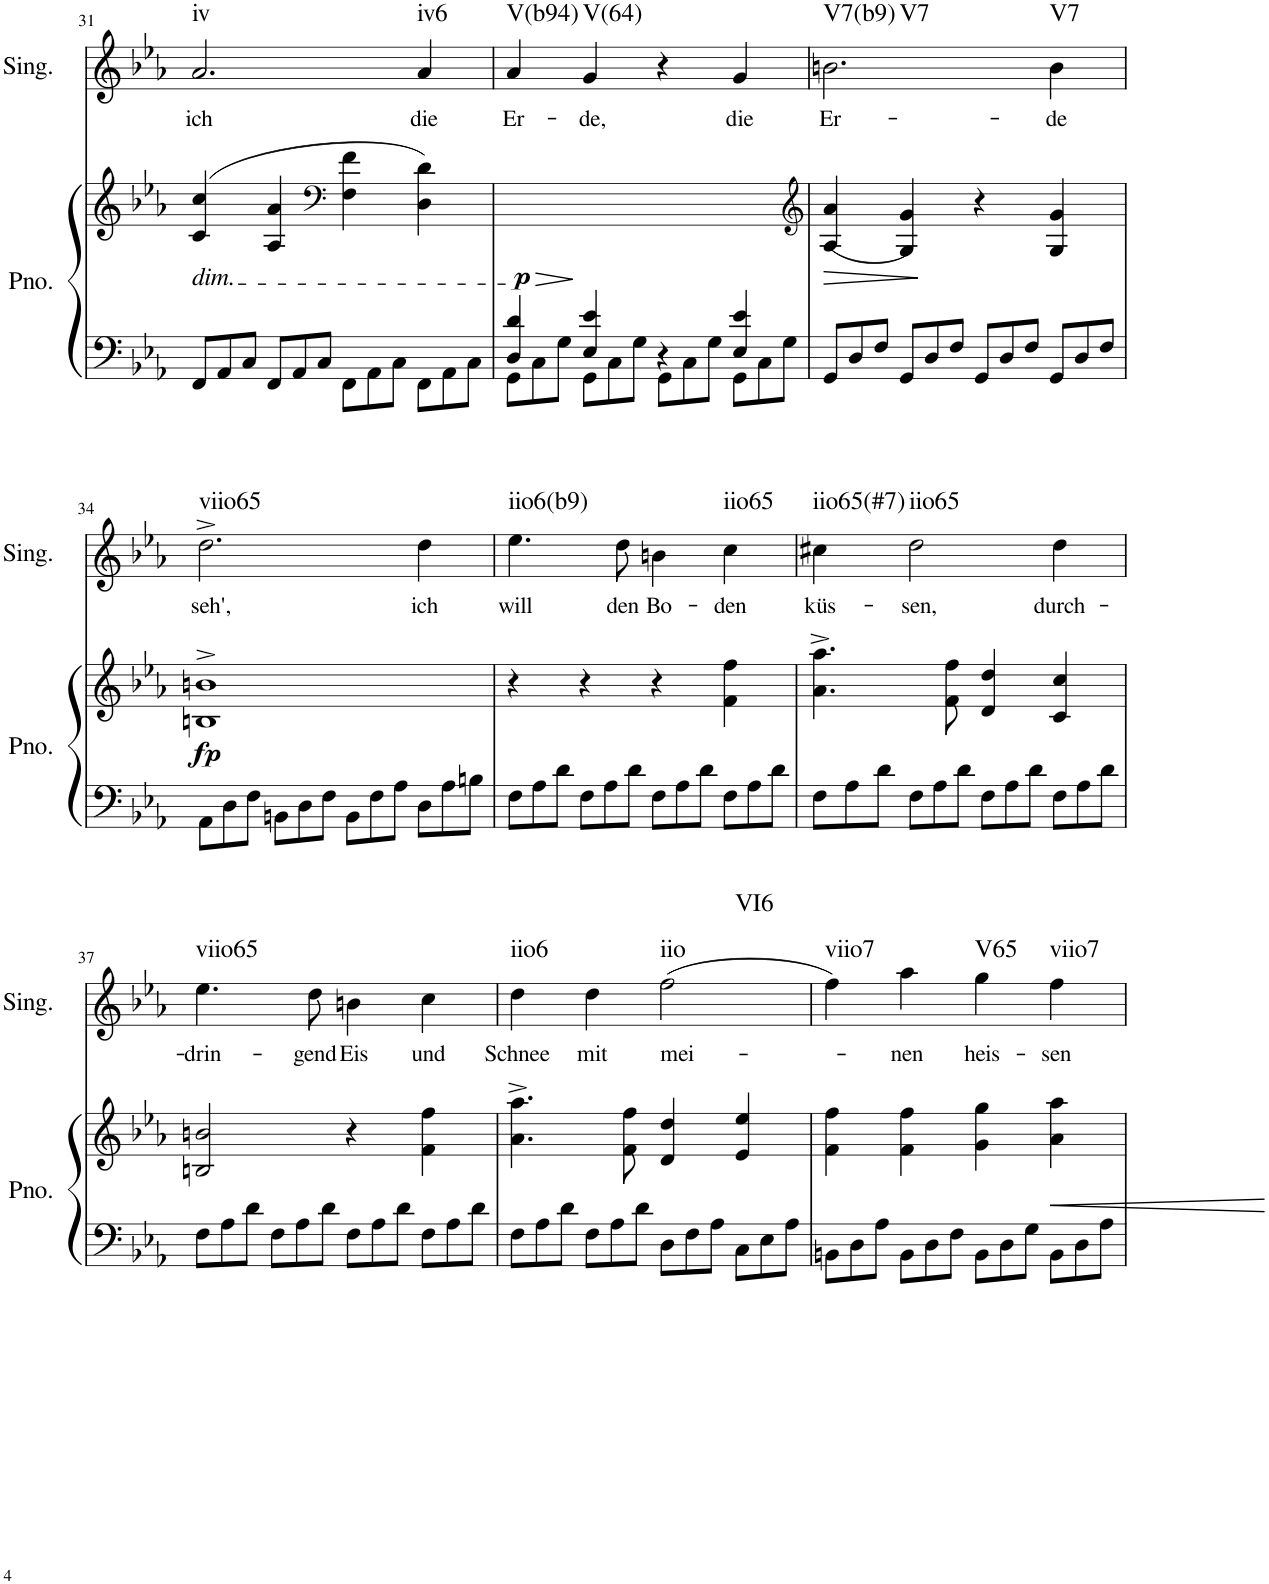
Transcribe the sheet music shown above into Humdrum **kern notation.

**kern	**kern	**dynam	**kern	**text	**harte
*part2	*part2	*part2	*part1	*part1	*part1
*staff3	*staff2	*staff2/3	*staff1	*staff1	*
*I"Pianoforte	*	*	*I"Singstimme	*	*
*I'Pno.	*	*	*I'Sing.	*	*
!!LO:PB:g=z
*clefF4	*clefG2	*	*clefG2	*	*
*k[b-e-a-]	*k[b-e-a-]	*	*k[b-e-a-]	*	*
*M4/4	*M4/4	*	*M4/4	*	*
*met(c)	*met(c)	*	*met(c)	*	*
*Xtuplet	*	*	*	*	*
=31	=31	=31	=31	=31	=31
!	!LO:TX:b:i:t=dim.	!	!	!	!
!	!	!	!	!LO:LY:b	!LO:H:kt=iv
12FF/L	(4c/ 4cc/	.	2.a-/	ich	N
12AA-/	.	.	.	.	.
12C/J	.	.	.	.	.
12FF/L	4A-/ 4a-/	.	.	.	.
12AA-/	.	.	.	.	.
12C/J	.	.	.	.	.
*	*clefF4	*	*	*	*
12FF\L	4F\ 4f\	.	.	.	.
12AA-\	.	.	.	.	.
12C\J	.	.	.	.	.
!	!	!	!	!LO:LY:b	!LO:H:kt=iv6
12FF\L	4D\ 4d\)	.	4a-/	die	N
12AA-\	.	.	.	.	.
12C\J	.	.	.	.	.
=32	=32	=32	=32	=32	=32
*^	*	*	*	*	*
!	!	!	!LO:DY:b	!	!LO:LY:b	!LO:H:kt=V(b94)
4D/ 4d/	12GG\L	2ryy	p	4a-/	Er-	N
.	12C\	.	.	.	.	.
.	12G\J	.	.	.	.	.
!	!	!	!	!	!LO:LY:b	!LO:H:kt=V(64)
4E-/ 4e-/	12GG\L	.	.	4g/	-de,	N
.	12C\	.	.	.	.	.
.	12G\J	.	.	.	.	.
4ryy	12GG\L	4r	.	4r	.	.
.	12C\	.	.	.	.	.
.	12G\J	.	.	.	.	.
!	!	!	!	!	!LO:LY:b	!
4E-/ 4e-/	12GG\L	4ryy	.	4g/	die	.
.	12C\	.	.	.	.	.
.	12G\J	.	.	.	.	.
*v	*v	*	*	*	*	*
=33	=33	=33	=33	=33	=33
*	*clefG2	*	*	*	*
*^	*	*	*	*	*
!	!	!	!LO:HP:b	!	!LO:LY:b	!LO:H:n=1:kt=V7(b9)
!	!	!	!	!	!	!LO:H:n=2:kt=V7
*v	*v	*	*	*	*	*
12GG/L	(4A-/ 4a-/	>	2.bn\	Er-	N N
12D/	.	.	.	.	.
12F/J	.	.	.	.	.
12GG/L	4G/ 4g/)	.	.	.	.
12D/	.	.	.	.	.
12F/J	.	.	.	.	.
12GG/L	4r	]	.	.	.
12D/	.	.	.	.	.
12F/J	.	.	.	.	.
!	!	!	!	!LO:LY:b	!LO:H:kt=V7
12GG/L	4G/ 4g/	.	4b\	-de	N
12D/	.	.	.	.	.
12F/J	.	.	.	.	.
!!LO:LB:g=z
=34	=34	=34	=34	=34	=34
!	!	!LO:DY:a=2	!	!LO:LY:b	!LO:H:kt=viio65
12AA-\L	1Bn^> 1bn^>	fp	2.dd^>\	seh',	N
12D\	.	.	.	.	.
12F\J	.	.	.	.	.
12BBn\L	.	.	.	.	.
12D\	.	.	.	.	.
12F\J	.	.	.	.	.
12BB\L	.	.	.	.	.
12F\	.	.	.	.	.
12A-\J	.	.	.	.	.
!	!	!	!	!LO:LY:b	!
12D\L	.	.	4dd\	ich	.
12A-\	.	.	.	.	.
12Bn\J	.	.	.	.	.
=35	=35	=35	=35	=35	=35
!	!	!	!	!LO:LY:b	!LO:H:kt=iio6(b9)
12F\L	4r	.	4.ee-\	will	N
12A-\	.	.	.	.	.
12d\J	.	.	.	.	.
12F\L	4r	.	.	.	.
12A-\	.	.	.	.	.
!	!	!	!	!LO:LY:b	!
.	.	.	8dd\	den	.
12d\J	.	.	.	.	.
!	!	!	!	!LO:LY:b	!
12F\L	4r	.	4bn\	Bo-	.
12A-\	.	.	.	.	.
12d\J	.	.	.	.	.
!	!	!	!	!LO:LY:b	!LO:H:kt=iio65
12F\L	4f\ 4ff\	.	4cc\	-den	N
12A-\	.	.	.	.	.
12d\J	.	.	.	.	.
=36	=36	=36	=36	=36	=36
!	!	!	!	!LO:LY:b	!LO:H:kt=iio65(#7)
12F\L	4.a-\^> 4.aa-\^>	.	4cc#X\	küs-	N
12A-\	.	.	.	.	.
12d\J	.	.	.	.	.
!	!	!	!	!LO:LY:b	!LO:H:kt=iio65
12F\L	.	.	2dd\	-sen,	N
12A-\	.	.	.	.	.
.	8f\ 8ff\	.	.	.	.
12d\J	.	.	.	.	.
12F\L	4d/ 4dd/	.	.	.	.
12A-\	.	.	.	.	.
12d\J	.	.	.	.	.
!	!	!	!	!LO:LY:b	!
12F\L	4c/ 4cc/	.	4dd\	durch-	.
12A-\	.	.	.	.	.
12d\J	.	.	.	.	.
!!LO:LB:g=z
=37	=37	=37	=37	=37	=37
!	!	!	!	!LO:LY:b	!LO:H:kt=viio65
12F\L	2Bn/ 2bn/	.	4.ee-\	-drin-	N
12A-\	.	.	.	.	.
12d\J	.	.	.	.	.
12F\L	.	.	.	.	.
12A-\	.	.	.	.	.
!	!	!	!	!LO:LY:b	!
.	.	.	8dd\	-gend	.
12d\J	.	.	.	.	.
!	!	!	!	!LO:LY:b	!
12F\L	4r	.	4bn\	Eis	.
12A-\	.	.	.	.	.
12d\J	.	.	.	.	.
!	!	!	!	!LO:LY:b	!
12F\L	4f\ 4ff\	.	4cc\	und	.
12A-\	.	.	.	.	.
12d\J	.	.	.	.	.
=38	=38	=38	=38	=38	=38
!	!	!	!	!LO:LY:b	!LO:H:kt=iio6
12F\L	4.a-\^> 4.aa-\^>	.	4dd\	Schnee	N
12A-\	.	.	.	.	.
12d\J	.	.	.	.	.
!	!	!	!	!LO:LY:b	!
12F\L	.	.	4dd\	mit	.
12A-\	.	.	.	.	.
.	8f\ 8ff\	.	.	.	.
12d\J	.	.	.	.	.
!	!	!	!	!LO:LY:b	!LO:H:n=1:kt=iio
!	!	!	!	!	!LO:H:n=2:kt=VI6
12D\L	4d/ 4dd/	.	(2ff\	mei-	N N
12F\	.	.	.	.	.
12A-\J	.	.	.	.	.
12C\L	4e-/ 4ee-/	.	.	.	.
12E-\	.	.	.	.	.
12A-\J	.	.	.	.	.
=39	=39	=39	=39	=39	=39
!	!	!	!	!	!LO:H:kt=viio7
12BBn\L	4f\ 4ff\	.	4ff\)	.	N
12D\	.	.	.	.	.
12A-\J	.	.	.	.	.
!	!	!	!	!LO:LY:b	!
12BB\L	4f\ 4ff\	.	4aa-\	-nen	.
12D\	.	.	.	.	.
12F\J	.	.	.	.	.
!	!	!	!	!LO:LY:b	!LO:H:kt=V65
12BB\L	4g\ 4gg\	.	4gg\	heis-	N
12D\	.	.	.	.	.
12G\J	.	.	.	.	.
!	!	!LO:HP:b	!	!LO:LY:b	!LO:H:kt=viio7
12BB\L	4a-\ 4aa-\	<	4ff\	-sen	N
12D\	.	.	.	.	.
12A-\J	.	.	.	.	.
.	.	[	.	.	.
=	=	=	=	=	=
*-	*-	*-	*-	*-	*-
